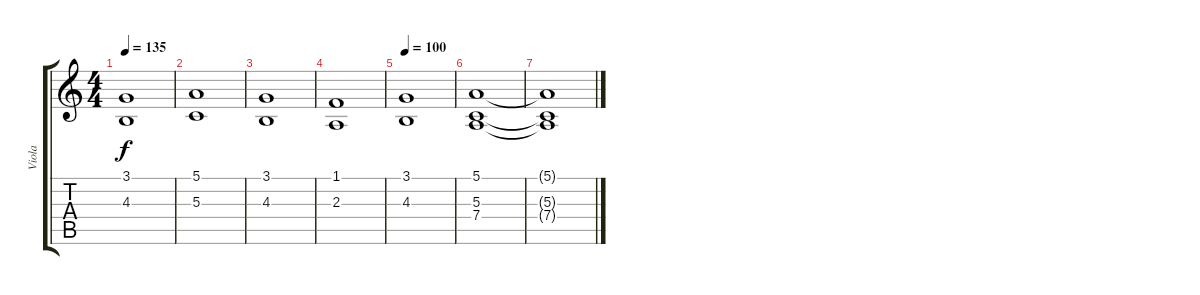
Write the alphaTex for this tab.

\track ("Viola" "Viola") {instrument viola}
\staff {score tabs}
\tuning (E4 B3 G3 D3 A2 E2) {hide}
\ts (4 4)
\tempo 135
\clef g2
\ks c
(3.1 4.3).1{dy f} |
(5.1 5.3).1 |
(3.1 4.3).1 |
(1.1 2.3).1 |
\tempo 100
(3.1 4.3).1 |
(5.1 5.3 7.4).1 |
(5.1{t} 5.3{t} 7.4{t}).1
